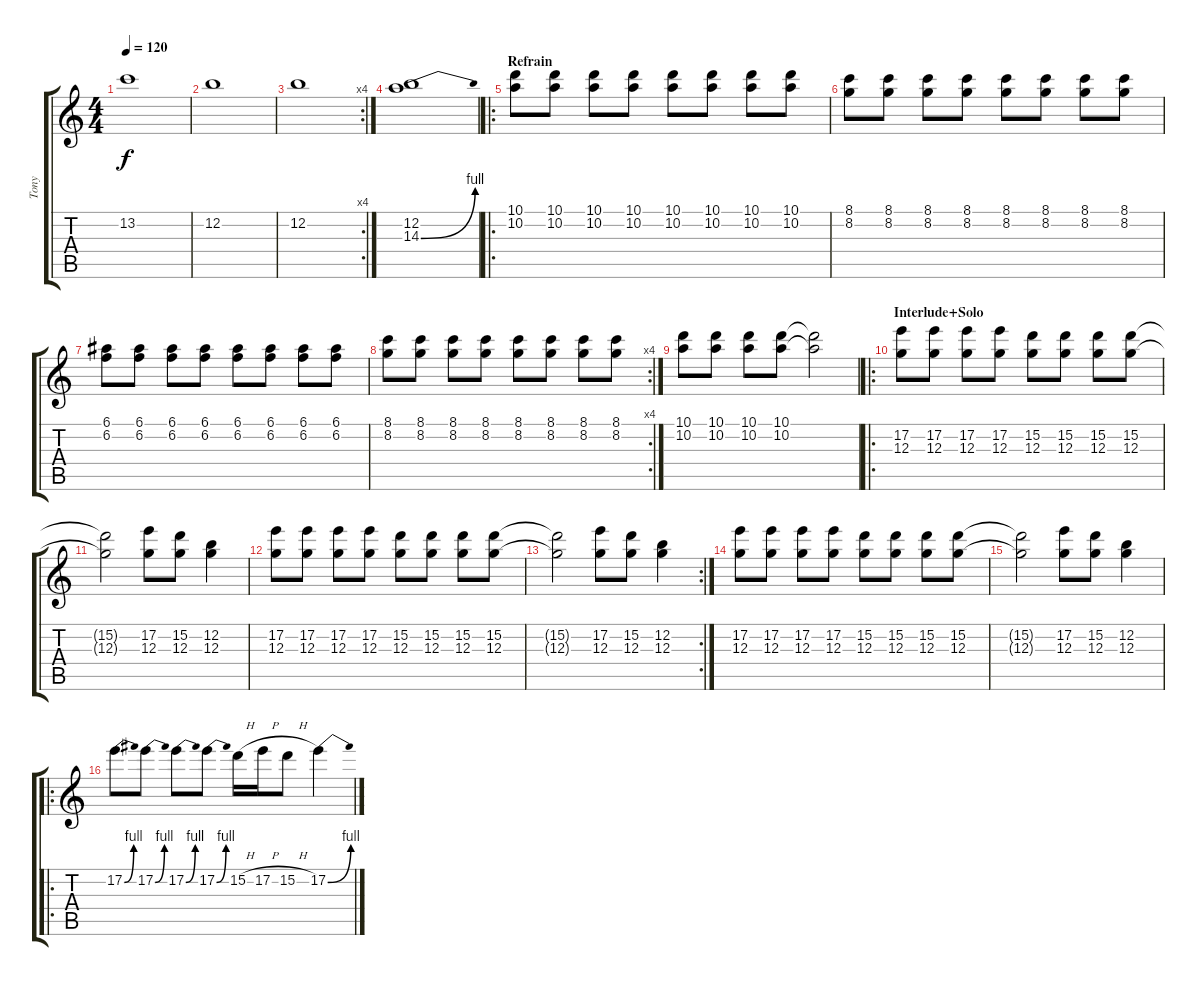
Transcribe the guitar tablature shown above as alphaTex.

\track ("Tony" "Tony") {instrument distortionguitar}
\staff {score tabs}
\tuning (E4 B3 G3 D3 A2 E2) {hide}
\ts (4 4)
\tempo 120
\clef g2
\ks c
13.2.1{dy f} |
12.2.1 |
\rc 4
12.2.1 |
(12.2 14.3{be (bend 0 0 60 4)}).1 |
\ro
\section ("" "Refrain")
(10.1 10.2).8 (10.1 10.2).8 (10.1 10.2).8 (10.1 10.2).8 (10.1 10.2).8 (10.1 10.2).8 (10.1 10.2).8 (10.1 10.2).8 |
(8.1 8.2).8 (8.1 8.2).8 (8.1 8.2).8 (8.1 8.2).8 (8.1 8.2).8 (8.1 8.2).8 (8.1 8.2).8 (8.1 8.2).8 |
(6.1 6.2).8 (6.1 6.2).8 (6.1 6.2).8 (6.1 6.2).8 (6.1 6.2).8 (6.1 6.2).8 (6.1 6.2).8 (6.1 6.2).8 |
\rc 4
(8.1 8.2).8 (8.1 8.2).8 (8.1 8.2).8 (8.1 8.2).8 (8.1 8.2).8 (8.1 8.2).8 (8.1 8.2).8 (8.1 8.2).8 |
(10.1 10.2).8 (10.1 10.2).8 (10.1 10.2).8 (10.1 10.2).8 (10.1{t} 10.2{t}).2 |
\ro
\section ("" "Interlude+Solo")
(17.2 12.3).8 (17.2 12.3).8 (17.2 12.3).8 (17.2 12.3).8 (15.2 12.3).8 (15.2 12.3).8 (15.2 12.3).8 (15.2 12.3).8 |
(15.2{t} 12.3{t}).2 (17.2 12.3).8 (15.2 12.3).8 (12.2 12.3).4 |
(17.2 12.3).8 (17.2 12.3).8 (17.2 12.3).8 (17.2 12.3).8 (15.2 12.3).8 (15.2 12.3).8 (15.2 12.3).8 (15.2 12.3).8 |
\rc 2
(15.2{t} 12.3{t}).2 (17.2 12.3).8 (15.2 12.3).8 (12.2 12.3).4 |
(17.2 12.3).8 (17.2 12.3).8 (17.2 12.3).8 (17.2 12.3).8 (15.2 12.3).8 (15.2 12.3).8 (15.2 12.3).8 (15.2 12.3).8 |
(15.2{t} 12.3{t}).2 (17.2 12.3).8 (15.2 12.3).8 (12.2 12.3).4 |
\ro
17.2{be (bend 0 0 60 4)}.8 17.2{be (bend 0 0 60 4)}.8 17.2{be (bend 0 0 60 4)}.8 17.2{be (bend 0 0 60 4)}.8 15.2{h}.16 17.2{h}.16 15.2{h}.8 17.2{be (bend 0 0 60 4)}.4
